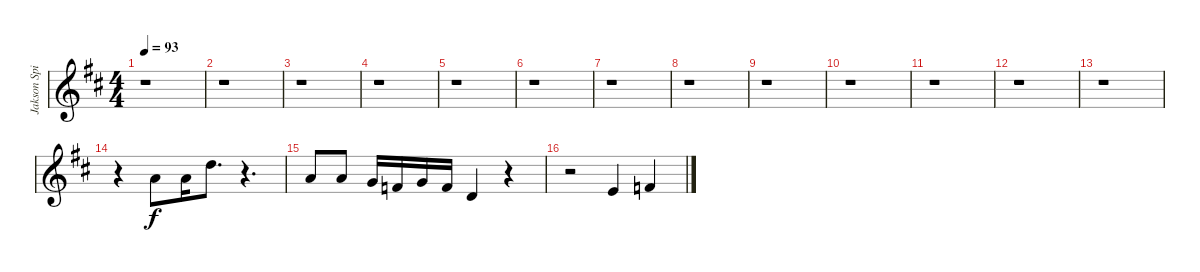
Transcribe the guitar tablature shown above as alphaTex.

\track ("Jakson Spires Vocals" "Jakson Spi") {instrument piccolo}
\staff {score}
\tuning (E4 B3 G3 D3 A2 E2) {hide}
\ts (4 4)
\tempo 93
\clef g2
\ks bminor
r.1{dy f} |
r.1 |
r.1 |
r.1 |
r.1 |
r.1 |
r.1 |
r.1 |
r.1 |
r.1 |
r.1 |
r.1 |
r.1 |
r.4 10.2.8 10.2.16 10.1.8{d} r.4{d} |
10.2.8 10.2.8 8.2.16 10.3.16 8.2.16 10.3.16 7.3.4 r.4 |
r.2 5.2.4 6.2.4
